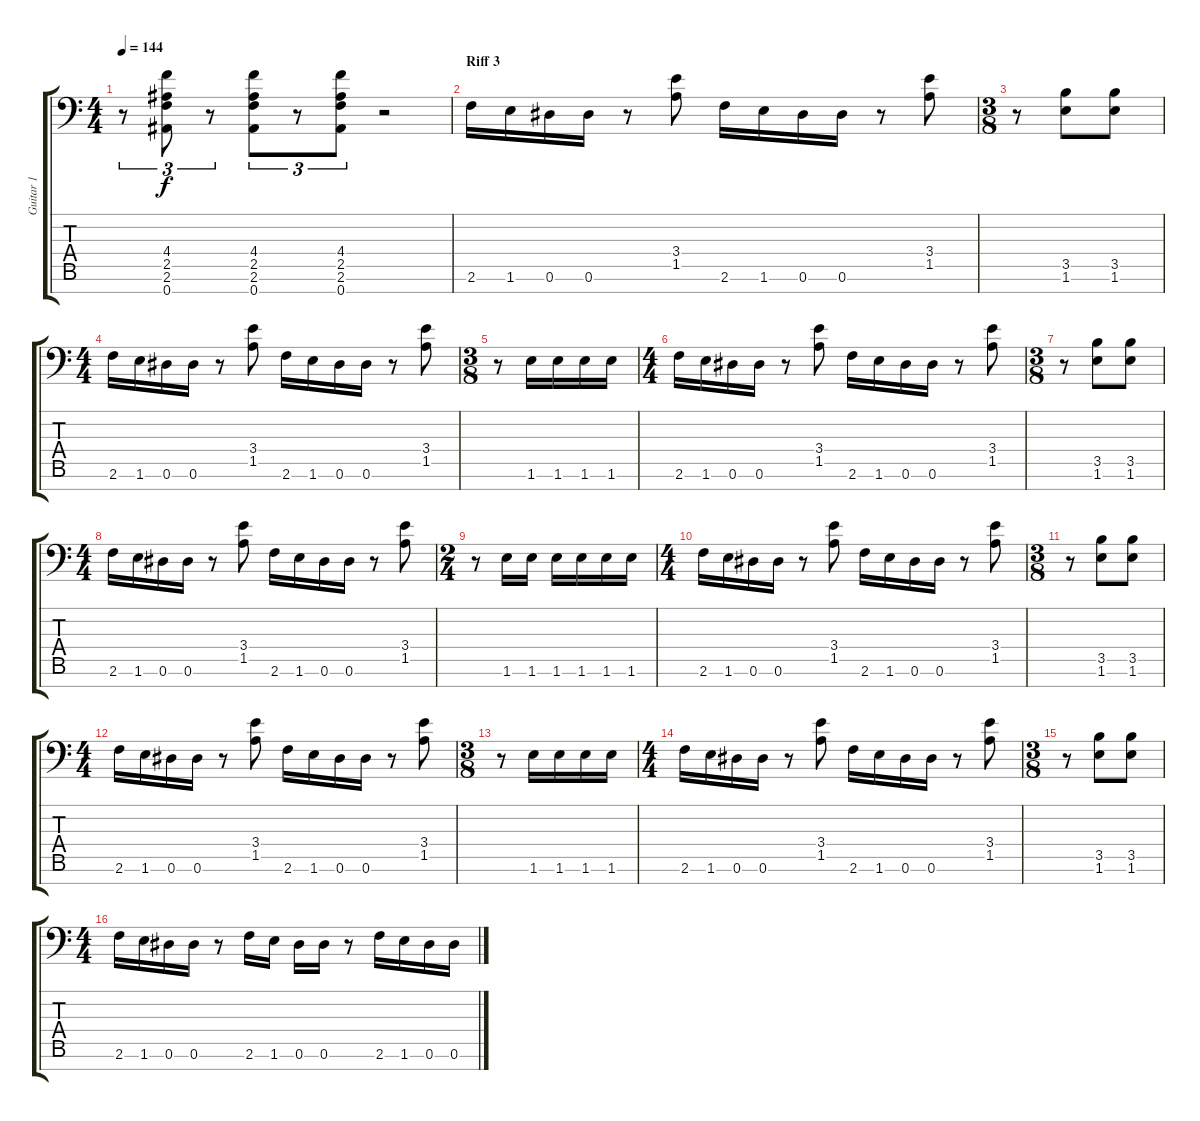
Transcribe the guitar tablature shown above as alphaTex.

\track ("Guitar 1" "Guitar 1") {instrument distortionguitar}
\staff {score tabs}
\tuning (Eb4 Bb3 Gb3 Db3 Ab2 Eb2 Bb1) {hide}
\ts (4 4)
\tempo 144
\clef f4
\ks c
r.8{tu (3 2) dy f} (4.4 2.5 2.6 0.7).8{tu (3 2)} r.8{tu (3 2)} (4.4 2.5 2.6 0.7).8{tu (3 2)} r.8{tu (3 2)} (4.4 2.5 2.6 0.7).8{tu (3 2)} r.2 |
\section ("" "Riff 3")
2.6.16 1.6.16 0.6.16 0.6.16 r.8 (3.4 1.5).8 2.6.16 1.6.16 0.6.16 0.6.16 r.8 (3.4 1.5).8 |
\ts (3 8)
r.8 (3.5 1.6).8 (3.5 1.6).8 |
\ts (4 4)
2.6.16 1.6.16 0.6.16 0.6.16 r.8 (3.4 1.5).8 2.6.16 1.6.16 0.6.16 0.6.16 r.8 (3.4 1.5).8 |
\ts (3 8)
r.8 1.6.16 1.6.16 1.6.16 1.6.16 |
\ts (4 4)
2.6.16 1.6.16 0.6.16 0.6.16 r.8 (3.4 1.5).8 2.6.16 1.6.16 0.6.16 0.6.16 r.8 (3.4 1.5).8 |
\ts (3 8)
r.8 (3.5 1.6).8 (3.5 1.6).8 |
\ts (4 4)
2.6.16 1.6.16 0.6.16 0.6.16 r.8 (3.4 1.5).8 2.6.16 1.6.16 0.6.16 0.6.16 r.8 (3.4 1.5).8 |
\ts (2 4)
r.8 1.6.16 1.6.16 1.6.16 1.6.16 1.6.16 1.6.16 |
\ts (4 4)
2.6.16 1.6.16 0.6.16 0.6.16 r.8 (3.4 1.5).8 2.6.16 1.6.16 0.6.16 0.6.16 r.8 (3.4 1.5).8 |
\ts (3 8)
r.8 (3.5 1.6).8 (3.5 1.6).8 |
\ts (4 4)
2.6.16 1.6.16 0.6.16 0.6.16 r.8 (3.4 1.5).8 2.6.16 1.6.16 0.6.16 0.6.16 r.8 (3.4 1.5).8 |
\ts (3 8)
r.8 1.6.16 1.6.16 1.6.16 1.6.16 |
\ts (4 4)
2.6.16 1.6.16 0.6.16 0.6.16 r.8 (3.4 1.5).8 2.6.16 1.6.16 0.6.16 0.6.16 r.8 (3.4 1.5).8 |
\ts (3 8)
r.8 (3.5 1.6).8 (3.5 1.6).8 |
\ts (4 4)
2.6.16 1.6.16 0.6.16 0.6.16 r.8 2.6.16 1.6.16 0.6.16 0.6.16 r.8 2.6.16 1.6.16 0.6.16 0.6.16
